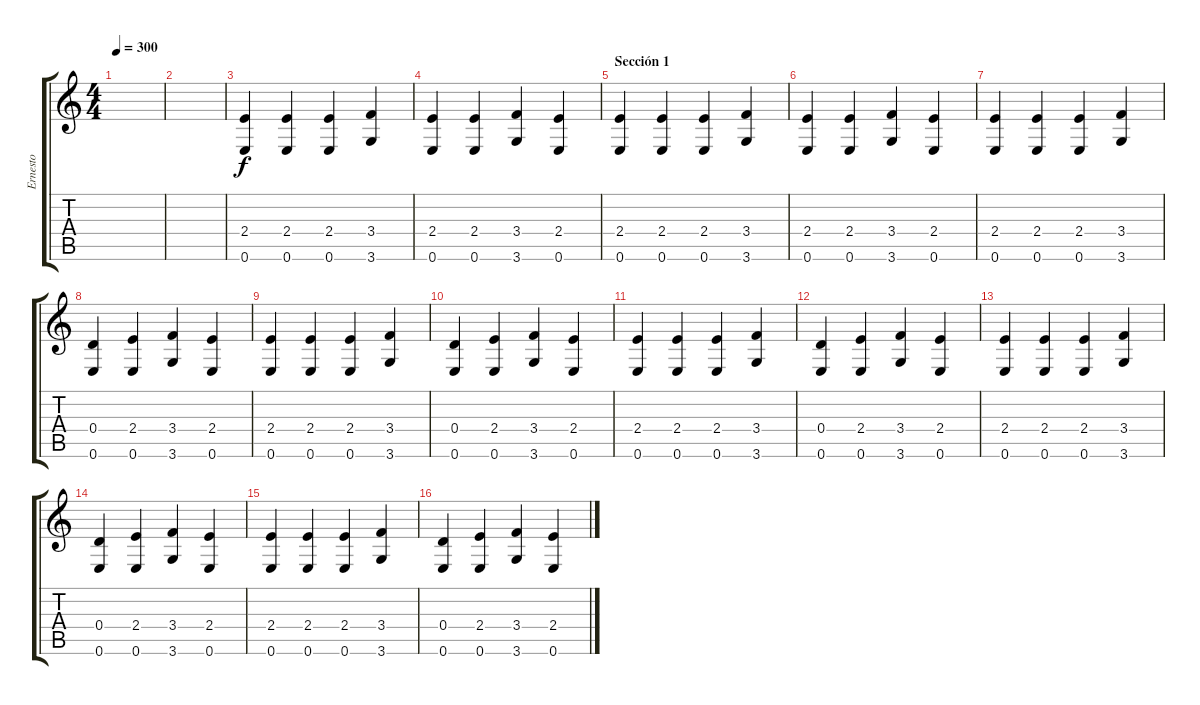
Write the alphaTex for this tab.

\track ("Ernesto" "Ernesto") {instrument overdrivenguitar}
\staff {score tabs}
\tuning (E4 B3 G3 D3 A2 E2) {hide}
\ts (4 4)
\tempo 300
\clef g2
\ks c
|
|
(2.4 0.6).4 (2.4 0.6).4 (2.4 0.6).4 (3.4 3.6).4 |
(2.4 0.6).4 (2.4 0.6).4 (3.4 3.6).4 (2.4 0.6).4 |
\section ("" "Sección 1")
(2.4 0.6).4 (2.4 0.6).4 (2.4 0.6).4 (3.4 3.6).4 |
(2.4 0.6).4 (2.4 0.6).4 (3.4 3.6).4 (2.4 0.6).4 |
(2.4 0.6).4 (2.4 0.6).4 (2.4 0.6).4 (3.4 3.6).4 |
(0.4 0.6).4 (2.4 0.6).4 (3.4 3.6).4 (2.4 0.6).4 |
(2.4 0.6).4 (2.4 0.6).4 (2.4 0.6).4 (3.4 3.6).4 |
(0.4 0.6).4 (2.4 0.6).4 (3.4 3.6).4 (2.4 0.6).4 |
(2.4 0.6).4 (2.4 0.6).4 (2.4 0.6).4 (3.4 3.6).4 |
(0.4 0.6).4 (2.4 0.6).4 (3.4 3.6).4 (2.4 0.6).4 |
(2.4 0.6).4 (2.4 0.6).4 (2.4 0.6).4 (3.4 3.6).4 |
(0.4 0.6).4 (2.4 0.6).4 (3.4 3.6).4 (2.4 0.6).4 |
(2.4 0.6).4 (2.4 0.6).4 (2.4 0.6).4 (3.4 3.6).4 |
(0.4 0.6).4 (2.4 0.6).4 (3.4 3.6).4 (2.4 0.6).4
